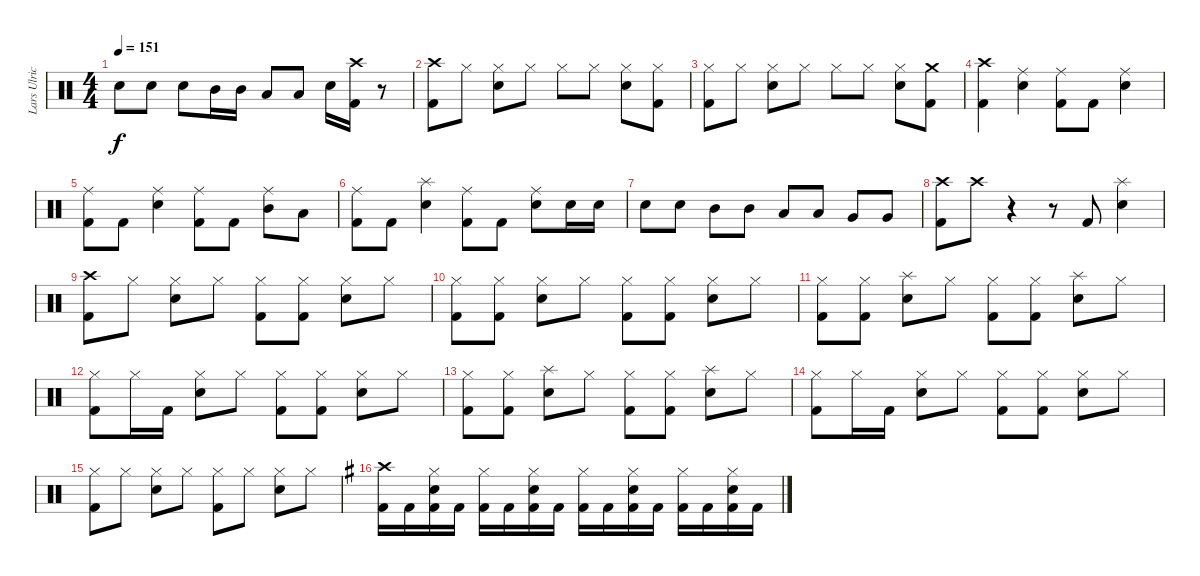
\track ("Lars Ulrich" "Lars Ulric") {instrument percussion}
\staff {score}
\articulation defaults
\ts (4 4)
\tempo 151
\clef neutral
\ks c "Snare (hit) 2".8{dy f} "Snare (hit) 2".8 "Snare (hit) 2".8 "Mid Tom (hit)".16 "Mid Tom (hit)".16 "Low Tom (hit)".8 "Low Tom (hit)".8 "Snare (hit) 2".16
("Crash high (hit)" "Kick (hit) 2").16 r.8 |
("Crash high (hit)" "Kick (hit) 2").8 "Hi-Hat (closed)".8 ("Hi-Hat (closed)" "Snare (hit) 2").8 "Hi-Hat (closed)".8 "Hi-Hat (closed)".8 "Hi-Hat (closed)".8 ("Hi-Hat (closed)" "Snare (hit) 2").8 ("Hi-Hat (closed)" "Kick (hit) 2").8 |
("Hi-Hat (closed)" "Kick (hit) 2").8 "Hi-Hat (closed)".8 ("Hi-Hat (closed)" "Snare (hit) 2").8 "Hi-Hat (closed)".8 "Hi-Hat (closed)".8 "Hi-Hat (closed)".8 ("Hi-Hat (closed)" "Snare (hit) 2").8 ("Crash medium (hit)" "Kick (hit) 2").8 |
("Crash high (hit)" "Kick (hit) 2").4 ("Ride (middle)" "Snare (hit) 2").4 ("Ride (middle)" "Kick (hit) 2").8 "Kick (hit) 2".8 ("Ride (middle)" "Snare (hit) 2").4 |
("Ride (middle)" "Kick (hit) 2").8 "Kick (hit) 2".8 ("Ride (middle)" "Snare (hit) 2").4 ("Ride (middle)" "Kick (hit) 2").8 "Kick (hit) 2".8 ("Ride (middle)" "Mid Tom (hit)").8 "Low Tom (hit)".8 |
("Ride (middle)" "Kick (hit) 2").8 "Kick (hit) 2".8 ("Splash (hit)" "Snare (hit) 2").4 ("Ride (middle)" "Kick (hit) 2").8 "Kick (hit) 2".8 ("Ride (middle)" "Snare (hit) 2").8 "Snare (hit) 2".16 "Snare (hit) 2".16 |
"Snare (hit) 2".8 "Snare (hit) 2".8 "Mid Tom (hit)".8 "Mid Tom (hit)".8 "Low Tom (hit)".8 "Low Tom (hit)".8 "Very Low Tom (hit)".8 "Very Low Tom (hit)".8 |
("Crash high (hit)" "Kick (hit) 2").8 "Crash high (hit)".8{volume 0} r.4 r.8 "Kick (hit) 2".8{volume 16} ("Splash (hit)" "Snare (hit) 2").4 |
("Crash high (hit)" "Kick (hit) 2").8 "Hi-Hat (closed)".8 ("Hi-Hat (closed)" "Snare (hit) 2").8 "Hi-Hat (closed)".8 ("Hi-Hat (closed)" "Kick (hit) 2").8 ("Hi-Hat (closed)" "Kick (hit) 2").8 ("Hi-Hat (closed)" "Snare (hit) 2").8 "Hi-Hat (closed)".8 |
("Hi-Hat (closed)" "Kick (hit) 2").8 ("Hi-Hat (closed)" "Kick (hit) 2").8 ("Hi-Hat (closed)" "Snare (hit) 2").8 "Hi-Hat (closed)".8 ("Hi-Hat (closed)" "Kick (hit) 2").8 ("Hi-Hat (closed)" "Kick (hit) 2").8 ("Hi-Hat (closed)" "Snare (hit) 2").8 "Hi-Hat (closed)".8 |
("Hi-Hat (closed)" "Kick (hit) 2").8 ("Hi-Hat (closed)" "Kick (hit) 2").8 ("Splash (hit)" "Snare (hit) 2").8 "Hi-Hat (closed)".8 ("Hi-Hat (closed)" "Kick (hit) 2").8 ("Hi-Hat (closed)" "Kick (hit) 2").8 ("Splash (hit)" "Snare (hit) 2").8 "Hi-Hat (closed)".8 |
("Hi-Hat (closed)" "Kick (hit) 2").8 "Hi-Hat (closed)".16 "Kick (hit) 2".16 ("Hi-Hat (closed)" "Snare (hit) 2").8 "Hi-Hat (closed)".8 ("Hi-Hat (closed)" "Kick (hit) 2").8 ("Hi-Hat (closed)" "Kick (hit) 2").8 ("Hi-Hat (closed)" "Snare (hit) 2").8 "Hi-Hat (closed)".8 |
("Hi-Hat (closed)" "Kick (hit) 2").8 ("Hi-Hat (closed)" "Kick (hit) 2").8 ("Splash (hit)" "Snare (hit) 2").8 "Hi-Hat (closed)".8 ("Hi-Hat (closed)" "Kick (hit) 2").8 ("Hi-Hat (closed)" "Kick (hit) 2").8 ("Splash (hit)" "Snare (hit) 2").8 "Hi-Hat (closed)".8 |
("Hi-Hat (closed)" "Kick (hit) 2").8 "Hi-Hat (closed)".16 "Kick (hit) 2".16 ("Hi-Hat (closed)" "Snare (hit) 2").8 "Hi-Hat (closed)".8 ("Hi-Hat (closed)" "Kick (hit) 2").8 ("Hi-Hat (closed)" "Kick (hit) 2").8 ("Hi-Hat (closed)" "Snare (hit) 2").8 "Hi-Hat (closed)".8 |
("Hi-Hat (closed)" "Kick (hit) 2").8 "Hi-Hat (closed)".8 ("Hi-Hat (closed)" "Snare (hit) 2").8 "Hi-Hat (closed)".8 ("Hi-Hat (closed)" "Kick (hit) 2").8 "Hi-Hat (closed)".8 ("Hi-Hat (closed)" "Snare (hit) 2").8 "Hi-Hat (closed)".8 |
\ks g
("Crash high (hit)" "Kick (hit) 2").16 "Kick (hit) 2".16 ("Hi-Hat (closed)" "Snare (hit) 2" "Kick (hit) 2").16 "Kick (hit) 2".16 ("Hi-Hat (closed)" "Kick (hit) 2").16 "Kick (hit) 2".16 ("Hi-Hat (closed)" "Snare (hit) 2" "Kick (hit) 2").16 "Kick (hit) 2".16 ("Hi-Hat (closed)" "Kick (hit) 2").16 "Kick (hit) 2".16 ("Hi-Hat (closed)" "Snare (hit) 2" "Kick (hit) 2").16 "Kick (hit) 2".16 ("Hi-Hat (closed)" "Kick (hit) 2").16 "Kick (hit) 2".16 ("Hi-Hat (closed)" "Snare (hit) 2" "Kick (hit) 2").16 "Kick (hit) 2".16
